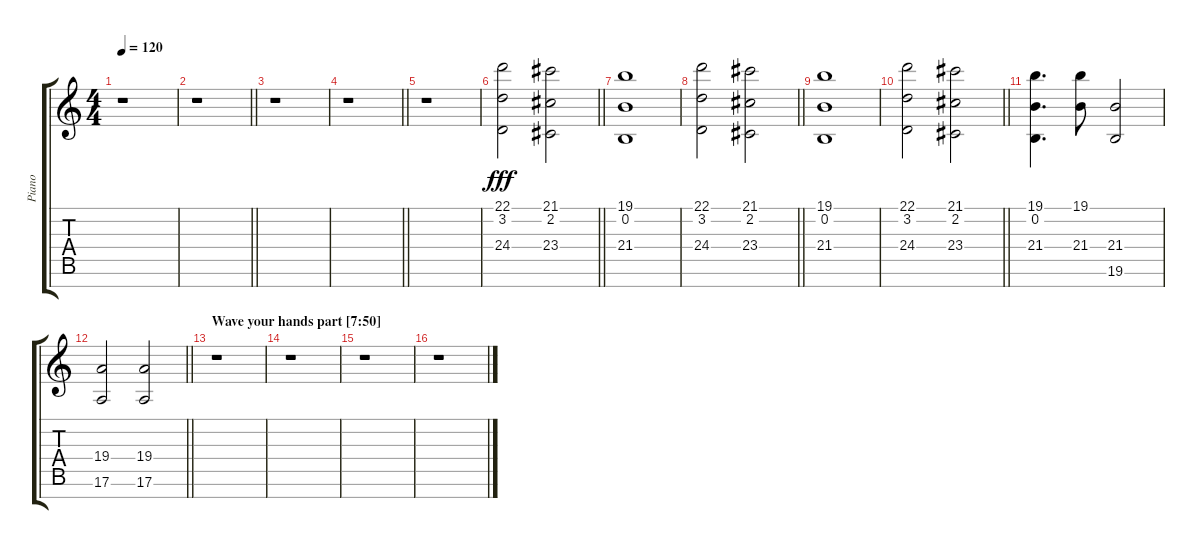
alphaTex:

\track ("Piano" "Piano") {instrument acousticgrandpiano}
\staff {score tabs}
\tuning (E4 B3 G3 D3 A2 E2 B1) {hide}
\ts (4 4)
\tempo 120
\clef g2
\ks c
r.1{dy f} |
\barLineRight lightlight
r.1 |
r.1 |
\barLineRight lightlight
r.1 |
r.1 |
\barLineRight lightlight
(22.1 3.2 24.4).2{dy fff balance 11} (21.1 2.2 23.4).2 |
(19.1 0.2 21.4).1 |
\barLineRight lightlight
(22.1 3.2 24.4).2 (21.1 2.2 23.4).2 |
(19.1 0.2 21.4).1 |
\barLineRight lightlight
(22.1 3.2 24.4).2 (21.1 2.2 23.4).2 |
(19.1 0.2 21.4).4{d} (19.1 21.4).8 (21.4 19.6).2 |
\barLineRight lightlight
(19.4 17.6).2 (19.4 17.6).2 |
\section ("" "Wave your hands part [7:50]")
r.1 |
r.1 |
r.1 |
r.1
